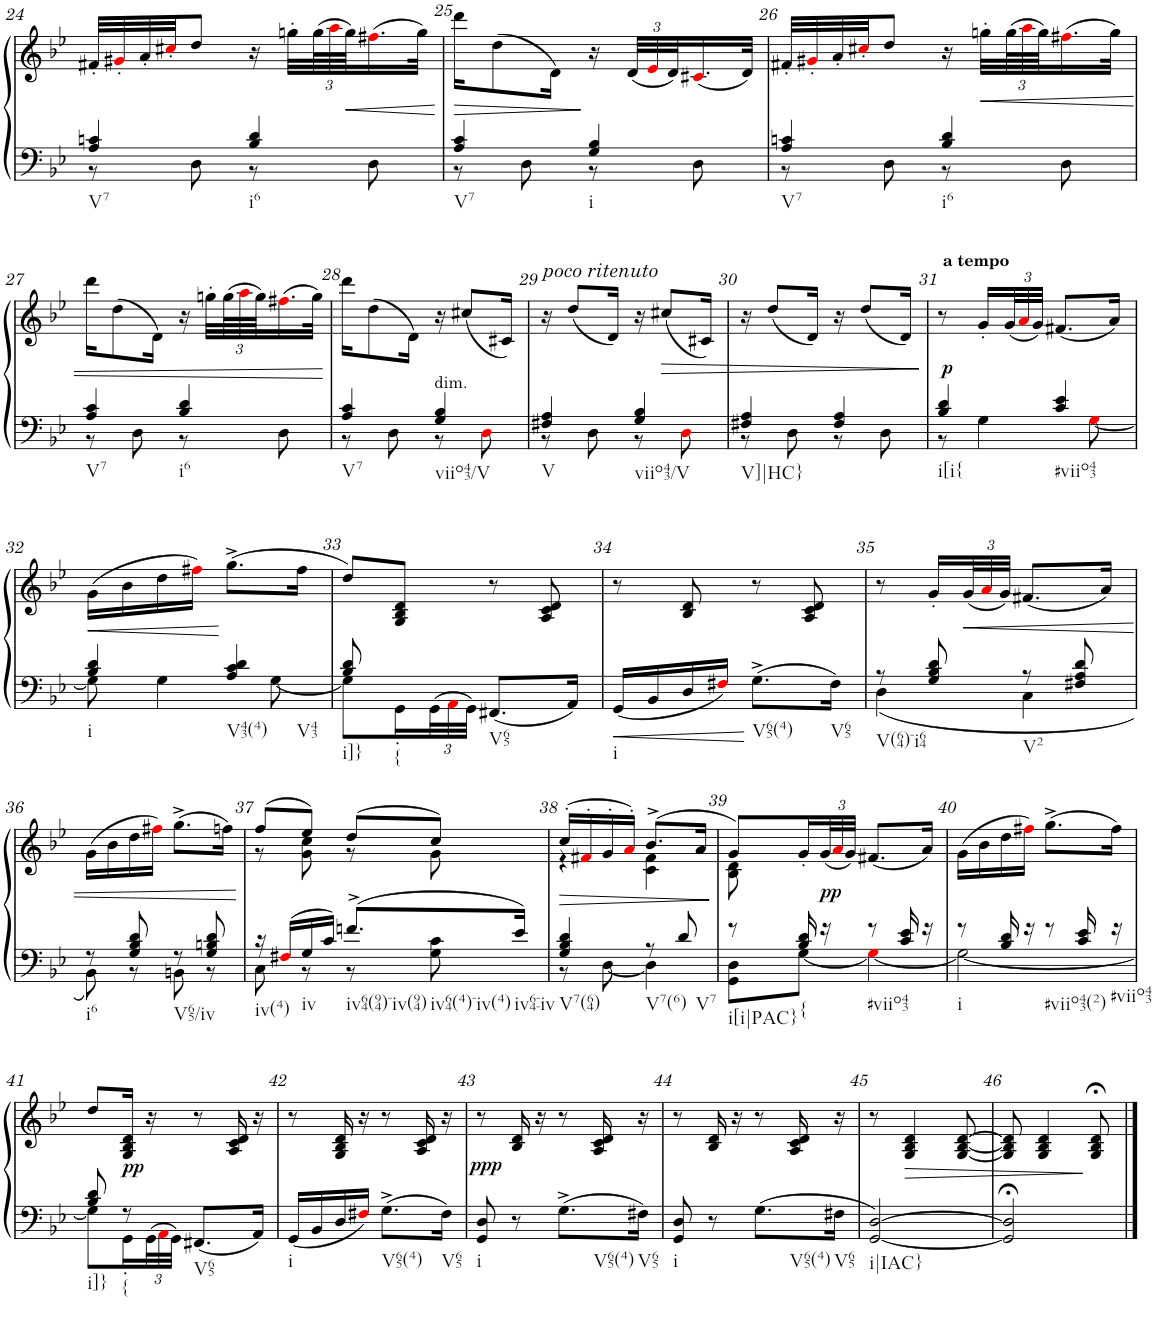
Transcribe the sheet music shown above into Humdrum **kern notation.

**kern	**kern	**dynam
*part1	*part1	*part1
*staff2	*staff1	*staff1/2
*I"Piano	*	*
*I'Pno.	*	*
!!LO:PB:g=z
*clefF4	*clefG2	*
*k[b-e-]	*k[b-e-]	*
*M2/4	*M2/4	*
=24	=24	=24
*^	*	*
!LO:TX:b:t=V7	!	!	!
4A/ 4cn/	8r	32f#X'/LLL	.
.	.	32g#X'i/	.
.	.	32a'/	.
.	.	32cc#X'i/JJ	.
.	8D\	8dd/J	.
!LO:TX:b:t=i6	!	!	!
4B-/ 4d/	8r	16r	.
.	.	32ggn'\LLL	.
*	*	*Xbrackettup	*
.	.	(>96gg\L	.
.	.	96aai\	.
!	!	!	!LO:HP:b
.	.	96gg\JJ)	<
.	8D\	(>16.ff#Xi\	.
.	.	32gg\JJk)	.
*v	*v	*	*
.	.	[
=25	=25	=25
*^	*	*
!LO:TX:b:t=V7	!	!	!
!	!	!	!LO:HP:b
4A/ 4c/	8r	16ddd\KL	>
.	.	(8dd\	.
.	8D\	.	.
.	.	16d\Jk)	.
!LO:TX:b:t=i	!	!	!
4G/ 4B-/	8r	16r	]
.	.	(48d/LLL	.
.	.	48e-i/	.
.	.	48d/J)	.
.	8D\	(16.c#Xi/	.
.	.	32d/JJk)	.
=26	=26	=26	=26
!LO:TX:b:t=V7	!	!	!
4A/ 4cn/	8r	32f#X'/LLL	.
.	.	32g#X'i/	.
.	.	32a'/	.
.	.	32cc#X'i/JJ	.
.	8D\	8dd/J	.
!LO:TX:b:t=i6	!	!	!
4B-/ 4d/	8r	16r	.
!	!	!	!LO:HP:b
.	.	32ggn'\LLL	<
.	.	(96gg\L	.
.	.	96aai\	.
.	.	96gg\JJ)	.
.	8D\	(16.ff#Xi\	.
.	.	32gg\JJk)	.
!!LO:LB:g=z
=27	=27	=27	=27
!LO:TX:b:t=V7	!	!	!
4A/ 4c/	8r	16ddd\KL	.
.	.	(8dd\	.
.	8D\	.	.
.	.	16d\Jk)	.
!LO:TX:b:t=i6	!	!	!
4B-/ 4d/	8r	16r	.
.	.	32ggn'\LLL	.
.	.	(96gg\L	.
.	.	96aai\	.
.	.	96gg\JJ)	.
.	8D\	(16.ff#Xi\	.
.	.	32gg\JJk)	.
*v	*v	*	*
.	.	[
=28	=28	=28
*^	*	*
!LO:TX:b:t=V7	!	!	!
4A/ 4c/	8r	16ddd\KL	.
.	.	(8dd\	.
.	8D\	.	.
.	.	16d\Jk)	.
!LO:TX:a:t=dim.	!	!	!
!LO:TX:b:t=viio43/V	!	!	!
4G/ 4B-/	8r	16r	.
.	.	(8cc#X/L	.
.	8Di\	.	.
.	.	16c#X/Jk)	.
=29	=29	=29	=29
!	!	!LO:TX:a:i:t=poco ritenuto	!
!LO:TX:b:t=V	!	!	!
4F#X/ 4A/	8r	16r	.
.	.	(8dd/L	.
.	8D\	.	.
.	.	16d/Jk)	.
!LO:TX:b:t=viio43/V	!	!	!
4G/ 4B-/	8r	16r	.
!	!	!	!LO:HP:b
.	.	(8cc#X/L	>
.	8Di\	.	.
.	.	16c#X/Jk)	.
=30	=30	=30	=30
!LO:TX:b:t=V]|HC}	!	!	!
4F#X/ 4A/	8r	16r	.
.	.	(8dd/L	.
.	8D\	.	.
.	.	16d/Jk)	.
4F#/ 4A/	8r	16r	.
.	.	(8dd/L	.
.	8D\	.	.
.	.	16d/Jk)	.
*v	*v	*	*
.	.	]
=31	=31	=31
*^	*	*
!	!	!LO:TX:a:B:t=a tempo	!
!LO:TX:b:t=i[i{	!	!	!
!	!	!	!LO:DY:b
4B-/ 4d/	8r	8r	p
.	4G\	16g'/LL	.
.	.	(48g/L	.
.	.	48ai/	.
.	.	48g/JJJ)	.
!LO:TX:b:t=#viio43	!	!	!
4c/ 4e-/	.	(8.f#X/L	.
.	[8Gi\	.	.
.	.	16a/Jk)	.
!!LO:LB:g=z
=32	=32	=32	=32
!LO:TX:b:t=i	!	!	!
!	!	!	!LO:HP:b
4B-/ 4d/	8G\]	(16g\LL	<
.	.	16b-\	.
.	4G\	16dd\	.
.	.	16ff#Xi\JJ)	.
!LO:TX:b:t=V43(4)	!	!	!
!LO:TX:b:t=V43	!	!	!
4A/ 4c/ 4d/	.	(8.gg^\L	[
.	[8G\	.	.
.	.	16ff#\Jk	.
=33	=33	=33	=33
!LO:TX:b:t=i]}	!	!	!
8B-/ 8d/	8G\L]	8dd/L)	.
!LO:TX:b:t={	!	!	!
8ryy	16GG'\L	8G/ 8B-/ 8d/J	.
*	*Xbrackettup	*	*
.	48GG\L	.	.
.	48AAi\	.	.
.	48GG\JJJ	.	.
!LO:TX:b:t=V65	!	!	!
8.FF#X/L	8.ryy	8r	.
.	.	8A/ 8c/ 8d/	.
16AA/Jk	16ryy	.	.
=34	=34	=34	=34
!LO:TX:b:t=i	!	!	!
*v	*v	*	*
16GG/LL	8r	.
16BB-/	.	.
16D/	8B-/ 8d/	.
16F#Xi/JJ	.	.
!LO:TX:b:t=V65(4)	!	!
8.G^\L	8r	.
.	8A/ 8c/ 8d/	.
!LO:TX:b:t=V65	!	!
16F#\Jk	.	.
=35	=35	=35
*^	*	*
!LO:TX:b:t=V(64)-i64	!	!	!
8r	4D\	8r	.
8G/ 8B-/ 8d/	.	16g'/LL	.
!	!	!	!LO:HP:b
.	.	(48g/L	<
.	.	48ai/	.
.	.	48g/JJJ)	.
!LO:TX:b:t=V2	!	!	!
8r	4C\	(8.f#X/L	.
8F#X/ 8A/ 8d/	.	.	.
.	.	16a/Jk)	.
!!LO:LB:g=z
=36	=36	=36	=36
!LO:TX:b:t=i6	!	!	!
8r	8BB-\	(16g\LL	.
.	.	16b-\	.
8G/ 8B-/ 8d/	8r	16dd\	.
.	.	16ff#Xi\JJ)	.
!LO:TX:b:t=V65/iv	!	!	!
8r	8BBn\	(8.gg^\L	.
8G/ 8Bn/ 8d/	8r	.	.
.	.	16ffn\Jk)	.
*v	*v	*	*
.	.	[
=37	=37	=37
*^	*^	*
!LO:TX:b:t=iv(4)	!	!	!	!
16r	8C\	(8ff/L	8r	.
16F#Xi/LL	.	.	.	.
!LO:TX:b:t=iv	!	!	!	!
16G/	8r	8ee-/J)	8g\ 8cc\	.
16c/JJ	.	.	.	.
!LO:TX:b:t=iv64(94)-iv(94)	!	!	!	!
!LO:TX:b:t=iv64(4)-iv(4)	!	!	!	!
8.fn^/L	8r	(8dd/L	8r	.
.	8G\ 8c\	8cc/J)	8g\	.
!LO:TX:b:t=iv64-iv	!	!	!	!
16e-/Jk	.	.	.	.
=38	=38	=38	=38	=38
!LO:TX:b:t=V7(64)	!	!	!	!
!	!	!	!	!LO:HP:b
4G/ 4B-/ 4d/	8r	(16cc'/LL	4r	>
.	.	16f#X'i/	.	.
.	[8D\	16g'/	.	.
.	.	16a'i/JJ)	.	.
!LO:TX:b:t=V7(6)	!	!	!	!
8r	4D\]	(>8.b-^/L	4c\ 4f#\	.
!LO:TX:b:t=V7	!	!	!	!
8d/	.	.	.	.
.	.	16a/Jk	.	.
*v	*v	*	*	*
*	*v	*v	*
.	.	]
=39	=39	=39
*^	*^	*
!LO:TX:b:t=i[i|PAC}	!	!	!	!
8r	8GG\ 8D\L	8g/L)	8B-\ 8d\	.
!LO:TX:b:t={	!	!	!	!
16B-/ 16d/	[8G\J	16g'/L	8ryy	.
!	!	!	!	!LO:DY:b
16r	.	(48g/L	.	pp
.	.	48ai/	.	.
.	.	48g/JJJ)	.	.
!LO:TX:b:t=#viio43	!	!	!	!
8r	4Gi\_	(8.f#X/L	4ryy	.
16c/ 16e-/	.	.	.	.
16r	.	16a/Jk)	.	.
*	*	*v	*v	*
=40	=40	=40	=40
!LO:TX:b:t=i	!	!	!
8r	2G\_	(16g\LL	.
.	.	16b-\	.
16B-/ 16d/	.	16dd\	.
16r	.	16ff#Xi\JJ)	.
!LO:TX:b:t=#viio43(2)	!	!	!
8r	.	(8.gg^\L	.
16c/ 16e-/	.	.	.
!LO:TX:b:t=#viio43	!	!	!
16r	.	16ff#\Jk)	.
!!LO:LB:g=z
=41	=41	=41	=41
!LO:TX:b:t=i]}	!	!	!
8B-/ 8d/	8G\L]	8dd/L	.
!LO:TX:b:t={	!	!	!
!	!	!	!LO:DY:b
8r	16GG'\L	16G/ 16B-/ 16d/Jk	pp
.	48GG\L	16r	.
.	48AAi\	.	.
.	48GG\JJJ	.	.
!LO:TX:b:t=V65	!	!	!
8.FF#X/L	8.ryy	8r	.
.	.	16A/ 16c/ 16d/	.
16AA/Jk	16ryy	16r	.
=42	=42	=42	=42
!LO:TX:b:t=i	!	!	!
*v	*v	*	*
16GG/LL	8r	.
16BB-/	.	.
16D/	16G/ 16B-/ 16d/	.
16F#Xi/JJ	16r	.
!LO:TX:b:t=V65(4)	!	!
8.G^\L	8r	.
.	16A/ 16c/ 16d/	.
!LO:TX:b:t=V65	!	!
16F#\Jk	16r	.
=43	=43	=43
!LO:TX:b:t=i	!	!
!	!	!LO:DY:b
8GG/ 8D/	8r	ppp
8r	16B-/ 16d/	.
.	16r	.
!LO:TX:b:t=V65(4)	!	!
8.G^\L	8r	.
.	16A/ 16c/ 16d/	.
!LO:TX:b:t=V65	!	!
16F#X\Jk	16r	.
=44	=44	=44
!LO:TX:b:t=i	!	!
8GG/ 8D/	8r	.
8r	16B-/ 16d/	.
.	16r	.
!LO:TX:b:t=V65(4)	!	!
8.G\L	8r	.
.	16A/ 16c/ 16d/	.
!LO:TX:b:t=V65	!	!
16F#X\Jk	16r	.
=45	=45	=45
!LO:TX:b:t=i|IAC}	!	!
[2GG/ [2D/	8r	.
!	!	!LO:HP:b
.	4G/ 4B-/ 4d/	>
.	[8G/ [8B-/ [8d/	.
=46	=46	=46
2GG/];< 2D/];<	8G/] 8B-/] 8d/]	.
.	4G/ 4B-/ 4d/	.
.	8G/;< 8B-/;< 8d/;<	]
==	==	==
*-	*-	*-
